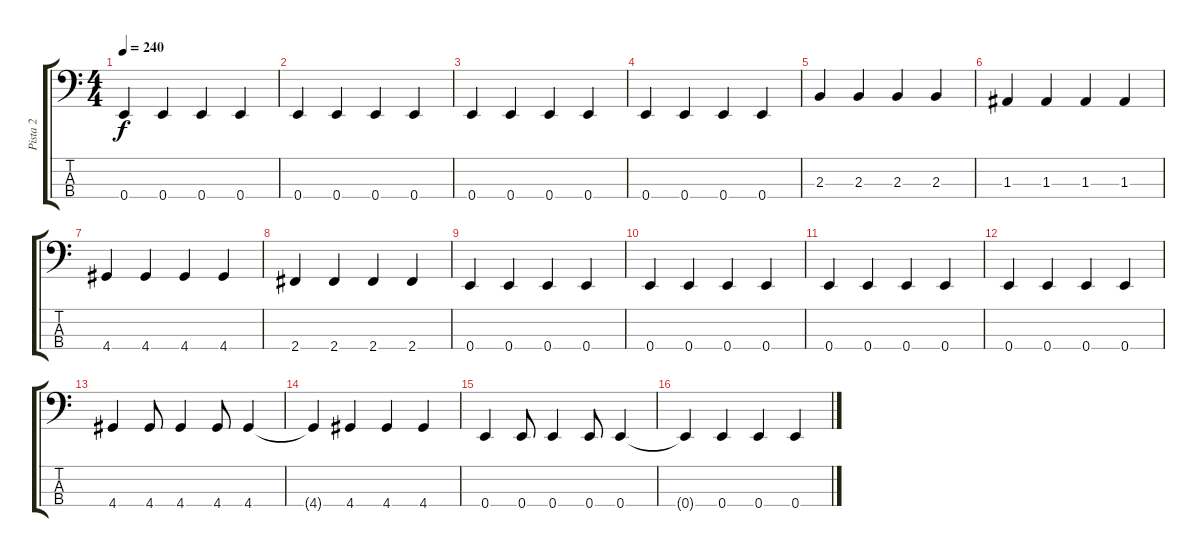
\track ("Pista 2" "Pista 2") {instrument electricbassfinger}
\staff {score tabs}
\tuning (G2 D2 A1 E1) {hide}
\ts (4 4)
\tempo 240
\clef f4
\ks c
0.4.4{dy f} 0.4.4 0.4.4 0.4.4 |
0.4.4 0.4.4 0.4.4 0.4.4 |
0.4.4 0.4.4 0.4.4 0.4.4 |
0.4.4 0.4.4 0.4.4 0.4.4 |
2.3.4 2.3.4 2.3.4 2.3.4 |
1.3.4 1.3.4 1.3.4 1.3.4 |
4.4.4 4.4.4 4.4.4 4.4.4 |
2.4.4 2.4.4 2.4.4 2.4.4 |
0.4.4 0.4.4 0.4.4 0.4.4 |
0.4.4 0.4.4 0.4.4 0.4.4 |
0.4.4 0.4.4 0.4.4 0.4.4 |
0.4.4 0.4.4 0.4.4 0.4.4 |
4.4.4 4.4.8 4.4.4 4.4.8 4.4.4 |
4.4{t}.4 4.4.4 4.4.4 4.4.4 |
0.4.4 0.4.8 0.4.4 0.4.8 0.4.4 |
0.4{t}.4 0.4.4 0.4.4 0.4.4
